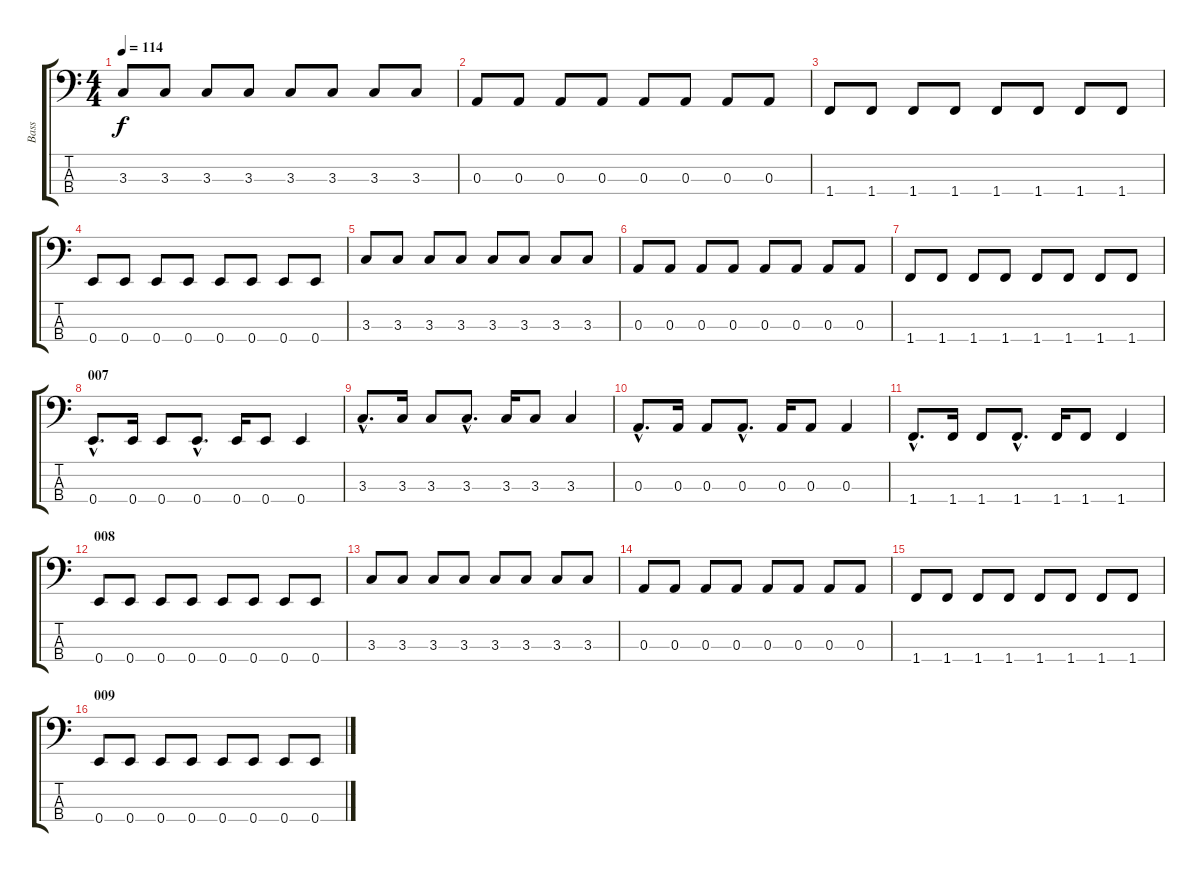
\track ("Bass" "Bass") {instrument electricbassfinger}
\staff {score tabs}
\tuning (G2 D2 A1 E1) {hide}
\ts (4 4)
\tempo 114
\clef f4
\ks c
3.3.8{dy f} 3.3.8 3.3.8 3.3.8 3.3.8 3.3.8 3.3.8 3.3.8 |
0.3.8 0.3.8 0.3.8 0.3.8 0.3.8 0.3.8 0.3.8 0.3.8 |
1.4.8 1.4.8 1.4.8 1.4.8 1.4.8 1.4.8 1.4.8 1.4.8 |
0.4.8 0.4.8 0.4.8 0.4.8 0.4.8 0.4.8 0.4.8 0.4.8 |
3.3.8 3.3.8 3.3.8 3.3.8 3.3.8 3.3.8 3.3.8 3.3.8 |
0.3.8 0.3.8 0.3.8 0.3.8 0.3.8 0.3.8 0.3.8 0.3.8 |
1.4.8 1.4.8 1.4.8 1.4.8 1.4.8 1.4.8 1.4.8 1.4.8 |
\section ("" "007")
0.4{hac}.8{d} 0.4.16 0.4.8 0.4{hac}.8{d} 0.4.16 0.4.8 0.4.4 |
3.3{hac}.8{d} 3.3.16 3.3.8 3.3{hac}.8{d} 3.3.16 3.3.8 3.3.4 |
0.3{hac}.8{d} 0.3.16 0.3.8 0.3{hac}.8{d} 0.3.16 0.3.8 0.3.4 |
1.4{hac}.8{d} 1.4.16 1.4.8 1.4{hac}.8{d} 1.4.16 1.4.8 1.4.4 |
\section ("" "008")
0.4.8 0.4.8 0.4.8 0.4.8 0.4.8 0.4.8 0.4.8 0.4.8 |
3.3.8 3.3.8 3.3.8 3.3.8 3.3.8 3.3.8 3.3.8 3.3.8 |
0.3.8 0.3.8 0.3.8 0.3.8 0.3.8 0.3.8 0.3.8 0.3.8 |
1.4.8 1.4.8 1.4.8 1.4.8 1.4.8 1.4.8 1.4.8 1.4.8 |
\section ("" "009")
0.4.8 0.4.8 0.4.8 0.4.8 0.4.8 0.4.8 0.4.8 0.4.8
